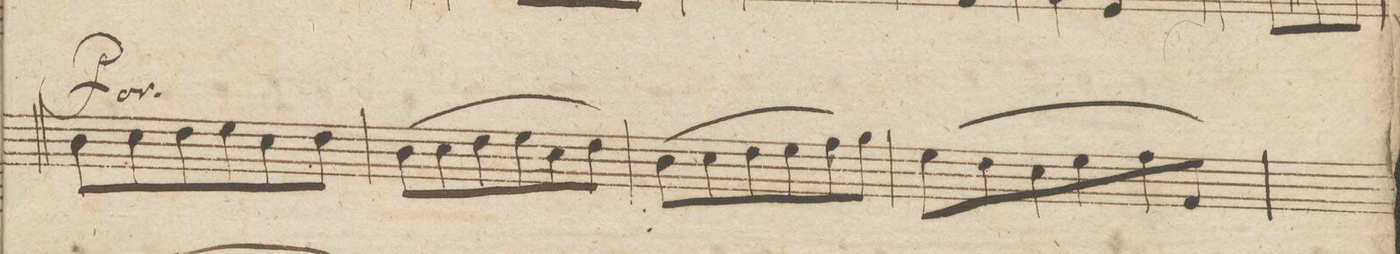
**kern	**dynam
*I"Viole.	*
*clefC3	*
*k[]	*
*M3/4	*
8c\L	f
8d\	.
8e\	.
8f\	.
8d\	.
8e\J	.
=108	=108
(8c\L	.
8d\	.
8e\	.
8f\	.
8d\	.
8e\J)	.
=109	=109
(8c\L	.
8d\	.
8e\	.
8f\	.
8g\)	.
8a\J	.
=110	=110
(8f\L	.
8e\	.
8d\	.
8f\	.
8g\	.
8G/J)	.
=111	=111
*-	*-
